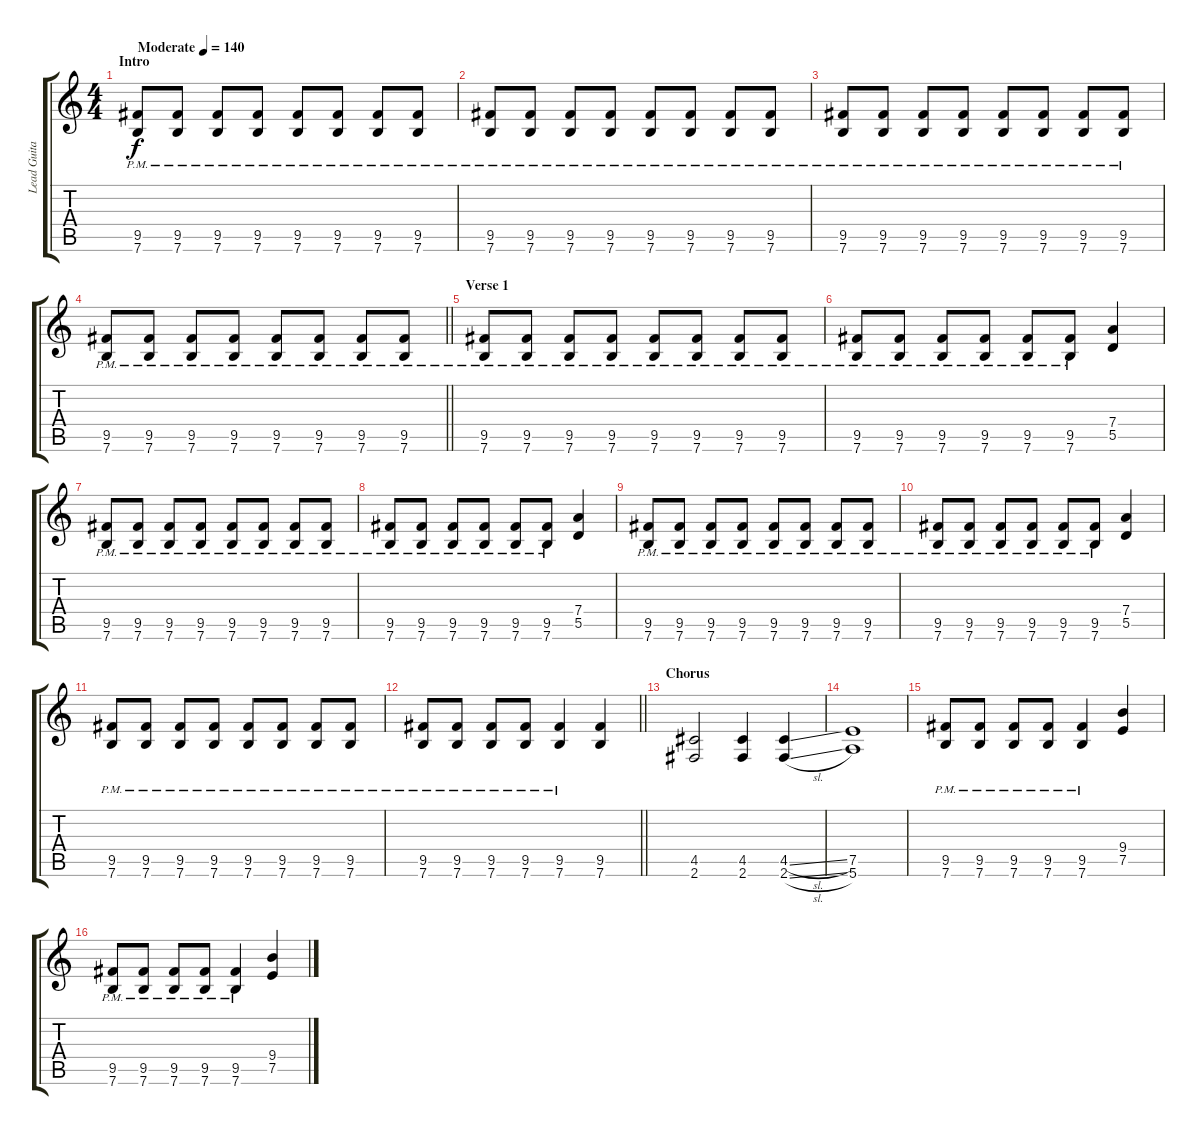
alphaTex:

\track ("Lead Guitar" "Lead Guita") {instrument distortionguitar}
\staff {score tabs}
\tuning (E4 B3 G3 D3 A2 E2) {hide}
\ts (4 4)
\section ("" "Intro")
\tempo (140 "Moderate")
\clef g2
\ks c
(9.5{pm} 7.6{pm}).8{dy f instrument distortionguitar} (9.5{pm} 7.6{pm}).8 (9.5{pm} 7.6{pm}).8 (9.5{pm} 7.6{pm}).8 (9.5{pm} 7.6{pm}).8 (9.5{pm} 7.6{pm}).8 (9.5{pm} 7.6{pm}).8 (9.5{pm} 7.6{pm}).8 |
(9.5{pm} 7.6{pm}).8 (9.5{pm} 7.6{pm}).8 (9.5{pm} 7.6{pm}).8 (9.5{pm} 7.6{pm}).8 (9.5{pm} 7.6{pm}).8 (9.5{pm} 7.6{pm}).8 (9.5{pm} 7.6{pm}).8 (9.5{pm} 7.6{pm}).8 |
(9.5{pm} 7.6{pm}).8 (9.5{pm} 7.6{pm}).8 (9.5{pm} 7.6{pm}).8 (9.5{pm} 7.6{pm}).8 (9.5{pm} 7.6{pm}).8 (9.5{pm} 7.6{pm}).8 (9.5{pm} 7.6{pm}).8 (9.5{pm} 7.6{pm}).8 |
\barLineRight lightlight
(9.5{pm} 7.6{pm}).8 (9.5{pm} 7.6{pm}).8 (9.5{pm} 7.6{pm}).8 (9.5{pm} 7.6{pm}).8 (9.5{pm} 7.6{pm}).8 (9.5{pm} 7.6{pm}).8 (9.5{pm} 7.6{pm}).8 (9.5{pm} 7.6{pm}).8 |
\section ("" "Verse 1")
(9.5{pm} 7.6{pm}).8 (9.5{pm} 7.6{pm}).8 (9.5{pm} 7.6{pm}).8 (9.5{pm} 7.6{pm}).8 (9.5{pm} 7.6{pm}).8 (9.5{pm} 7.6{pm}).8 (9.5{pm} 7.6{pm}).8 (9.5{pm} 7.6{pm}).8 |
(9.5{pm} 7.6{pm}).8 (9.5{pm} 7.6{pm}).8 (9.5{pm} 7.6{pm}).8 (9.5{pm} 7.6{pm}).8 (9.5{pm} 7.6{pm}).8 (9.5{pm} 7.6{pm}).8 (7.4 5.5).4 |
(9.5{pm} 7.6{pm}).8 (9.5{pm} 7.6{pm}).8 (9.5{pm} 7.6{pm}).8 (9.5{pm} 7.6{pm}).8 (9.5{pm} 7.6{pm}).8 (9.5{pm} 7.6{pm}).8 (9.5{pm} 7.6{pm}).8 (9.5{pm} 7.6{pm}).8 |
(9.5{pm} 7.6{pm}).8 (9.5{pm} 7.6{pm}).8 (9.5{pm} 7.6{pm}).8 (9.5{pm} 7.6{pm}).8 (9.5{pm} 7.6{pm}).8 (9.5{pm} 7.6{pm}).8 (7.4 5.5).4 |
(9.5{pm} 7.6{pm}).8 (9.5{pm} 7.6{pm}).8 (9.5{pm} 7.6{pm}).8 (9.5{pm} 7.6{pm}).8 (9.5{pm} 7.6{pm}).8 (9.5{pm} 7.6{pm}).8 (9.5{pm} 7.6{pm}).8 (9.5{pm} 7.6{pm}).8 |
(9.5{pm} 7.6{pm}).8 (9.5{pm} 7.6{pm}).8 (9.5{pm} 7.6{pm}).8 (9.5{pm} 7.6{pm}).8 (9.5{pm} 7.6{pm}).8 (9.5{pm} 7.6{pm}).8 (7.4 5.5).4 |
(9.5{pm} 7.6{pm}).8 (9.5{pm} 7.6{pm}).8 (9.5{pm} 7.6{pm}).8 (9.5{pm} 7.6{pm}).8 (9.5{pm} 7.6{pm}).8 (9.5{pm} 7.6{pm}).8 (9.5{pm} 7.6{pm}).8 (9.5{pm} 7.6{pm}).8 |
\barLineRight lightlight
(9.5{pm} 7.6{pm}).8 (9.5{pm} 7.6{pm}).8 (9.5{pm} 7.6{pm}).8 (9.5{pm} 7.6{pm}).8 (9.5{pm} 7.6{pm}).4 (9.5 7.6).4 |
\section ("" "Chorus")
(4.5 2.6).2 (4.5 2.6).4 (4.5{sl} 2.6{sl}).4 |
(7.5 5.6).1 |
(9.5{pm} 7.6{pm}).8 (9.5{pm} 7.6{pm}).8 (9.5{pm} 7.6{pm}).8 (9.5{pm} 7.6{pm}).8 (9.5{pm} 7.6{pm}).4 (9.4 7.5).4 |
(9.5{pm} 7.6{pm}).8 (9.5{pm} 7.6{pm}).8 (9.5{pm} 7.6{pm}).8 (9.5{pm} 7.6{pm}).8 (9.5{pm} 7.6{pm}).4 (9.4 7.5).4
